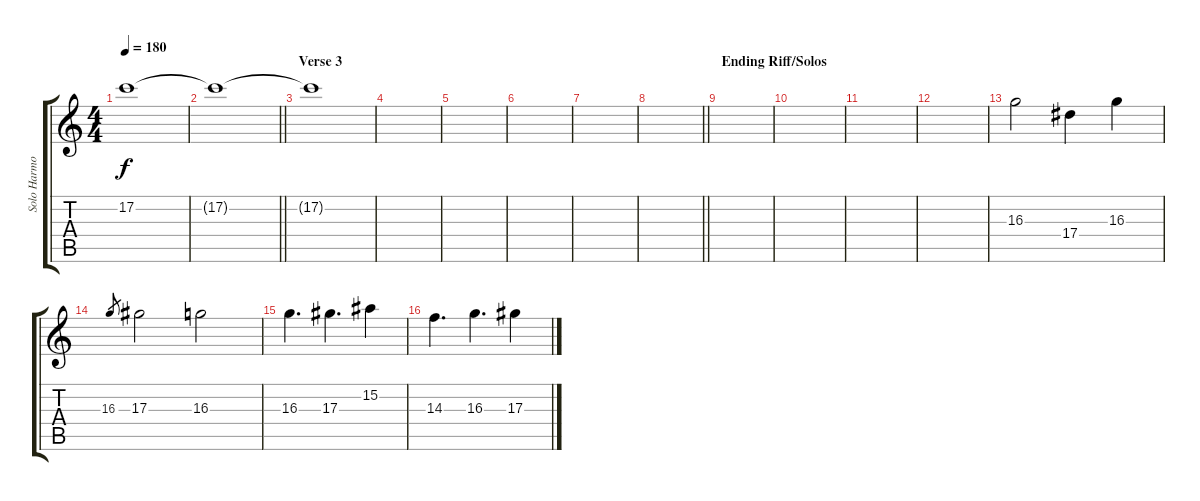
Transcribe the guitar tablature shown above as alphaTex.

\track ("Solo Harmony" "Solo Harmo") {instrument distortionguitar}
\staff {score tabs}
\tuning (C4 G3 Eb3 Bb2 F2 C2) {hide}
\ts (4 4)
\tempo 180
\clef g2
\ks c
17.2.1{dy f volume 0} |
\barLineRight lightlight
17.2{t}.1 |
\section ("" "Verse 3")
17.2{t}.1 |
|
|
|
|
\barLineRight lightlight
|
\section ("" "Ending Riff/Solos")
|
|
|
|
16.3.2{volume 12} 17.4.4 16.3.4 |
16.3.8{gr} 17.3.2 16.3.2 |
16.3.4{d} 17.3.4{d} 15.2.4 |
14.3.4{d} 16.3.4{d} 17.3.4
